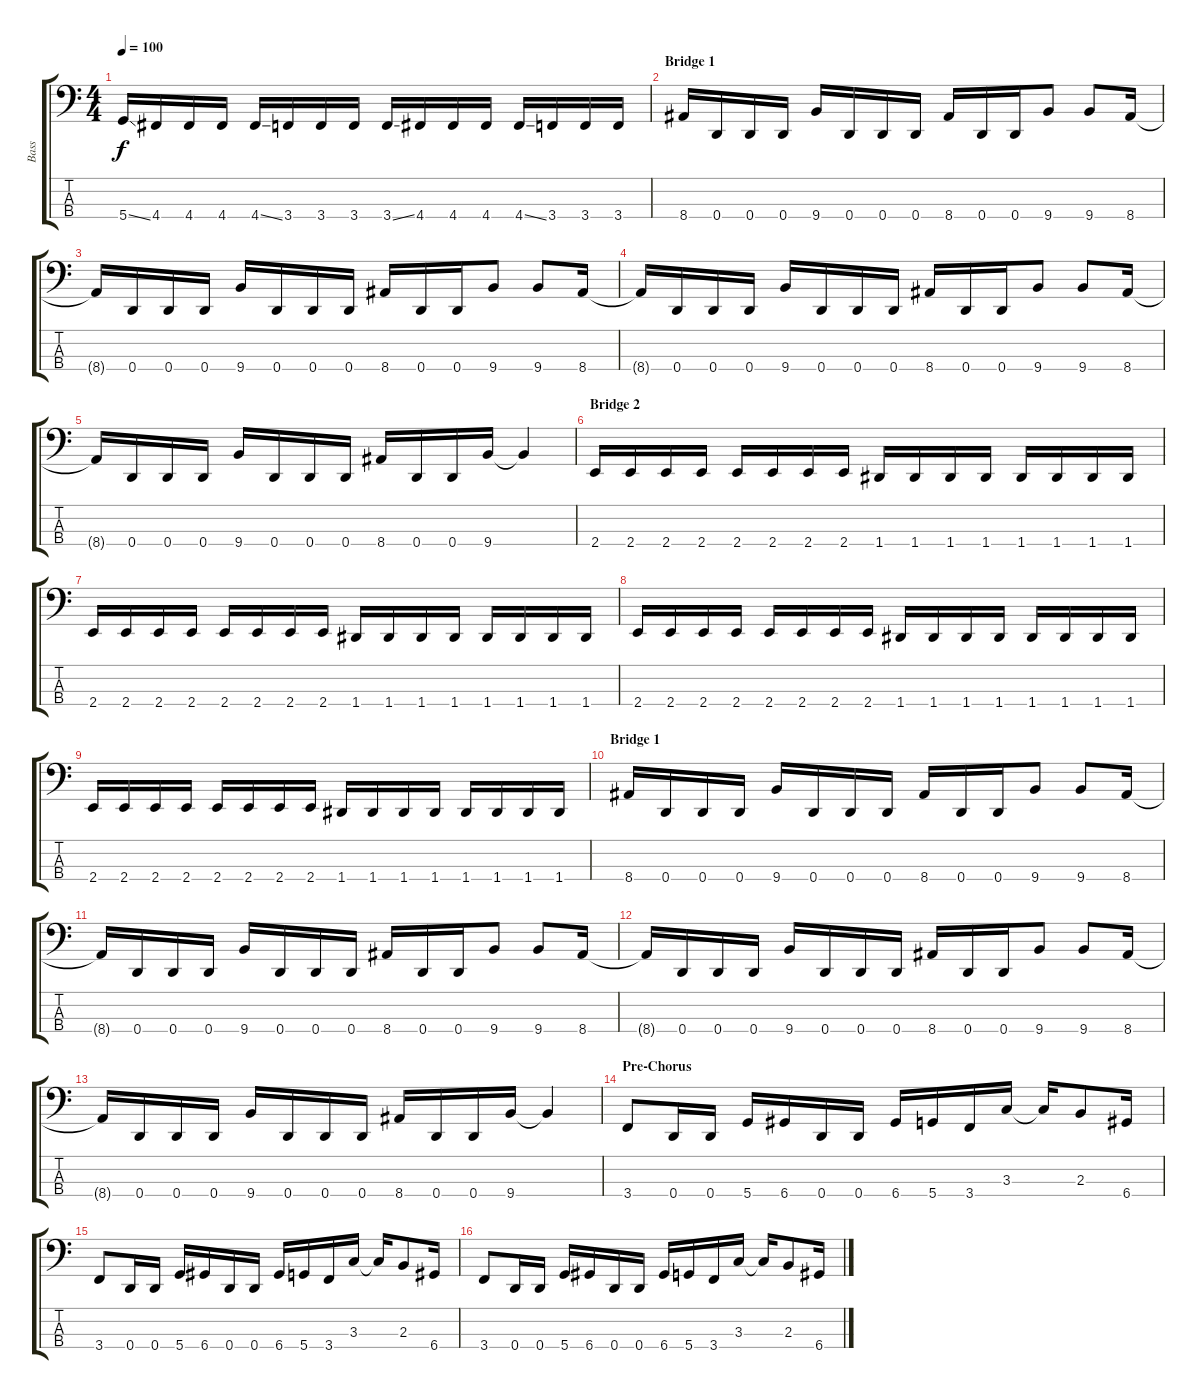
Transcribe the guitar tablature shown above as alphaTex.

\track ("Bass" "Bass") {instrument electricbasspick}
\staff {score tabs}
\tuning (G2 D2 A1 D1) {hide}
\ts (4 4)
\tempo 100
\clef f4
\ks c
5.4{ss}.16{dy f} 4.4.16 4.4.16 4.4.16 4.4{ss}.16 3.4.16 3.4.16 3.4.16 3.4{ss}.16 4.4.16 4.4.16 4.4.16 4.4{ss}.16 3.4.16 3.4.16 3.4.16 |
\section ("" "Bridge 1")
8.4.16 0.4.16 0.4.16 0.4.16 9.4.16 0.4.16 0.4.16 0.4.16 8.4.16 0.4.16 0.4.16 9.4.8 9.4.8 8.4.16 |
8.4{t}.16 0.4.16 0.4.16 0.4.16 9.4.16 0.4.16 0.4.16 0.4.16 8.4.16 0.4.16 0.4.16 9.4.8 9.4.8 8.4.16 |
8.4{t}.16 0.4.16 0.4.16 0.4.16 9.4.16 0.4.16 0.4.16 0.4.16 8.4.16 0.4.16 0.4.16 9.4.8 9.4.8 8.4.16 |
8.4{t}.16 0.4.16 0.4.16 0.4.16 9.4.16 0.4.16 0.4.16 0.4.16 8.4.16 0.4.16 0.4.16 9.4.16 9.4{t}.4 |
\section ("" "Bridge 2")
2.4.16 2.4.16 2.4.16 2.4.16 2.4.16 2.4.16 2.4.16 2.4.16 1.4.16 1.4.16 1.4.16 1.4.16 1.4.16 1.4.16 1.4.16 1.4.16 |
2.4.16 2.4.16 2.4.16 2.4.16 2.4.16 2.4.16 2.4.16 2.4.16 1.4.16 1.4.16 1.4.16 1.4.16 1.4.16 1.4.16 1.4.16 1.4.16 |
2.4.16 2.4.16 2.4.16 2.4.16 2.4.16 2.4.16 2.4.16 2.4.16 1.4.16 1.4.16 1.4.16 1.4.16 1.4.16 1.4.16 1.4.16 1.4.16 |
2.4.16 2.4.16 2.4.16 2.4.16 2.4.16 2.4.16 2.4.16 2.4.16 1.4.16 1.4.16 1.4.16 1.4.16 1.4.16 1.4.16 1.4.16 1.4.16 |
\section ("" "Bridge 1")
8.4.16 0.4.16 0.4.16 0.4.16 9.4.16 0.4.16 0.4.16 0.4.16 8.4.16 0.4.16 0.4.16 9.4.8 9.4.8 8.4.16 |
8.4{t}.16 0.4.16 0.4.16 0.4.16 9.4.16 0.4.16 0.4.16 0.4.16 8.4.16 0.4.16 0.4.16 9.4.8 9.4.8 8.4.16 |
8.4{t}.16 0.4.16 0.4.16 0.4.16 9.4.16 0.4.16 0.4.16 0.4.16 8.4.16 0.4.16 0.4.16 9.4.8 9.4.8 8.4.16 |
8.4{t}.16 0.4.16 0.4.16 0.4.16 9.4.16 0.4.16 0.4.16 0.4.16 8.4.16 0.4.16 0.4.16 9.4.16 9.4{t}.4 |
\section ("" "Pre-Chorus")
3.4.8 0.4.16 0.4.16 5.4.16 6.4.16 0.4.16 0.4.16 6.4.16 5.4.16 3.4.16 3.3.16 3.3{t}.16 2.3.8 6.4.16 |
3.4.8 0.4.16 0.4.16 5.4.16 6.4.16 0.4.16 0.4.16 6.4.16 5.4.16 3.4.16 3.3.16 3.3{t}.16 2.3.8 6.4.16 |
3.4.8 0.4.16 0.4.16 5.4.16 6.4.16 0.4.16 0.4.16 6.4.16 5.4.16 3.4.16 3.3.16 3.3{t}.16 2.3.8 6.4.16
